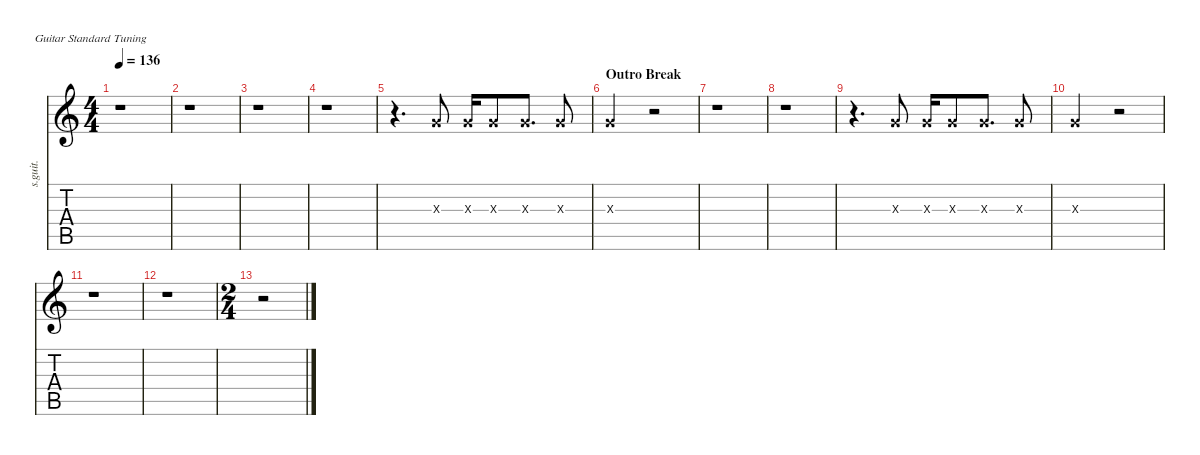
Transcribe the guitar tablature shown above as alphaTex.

\defaultSystemsLayout 4
\hideDynamics
\bracketExtendMode nobrackets
\track ("Corey Taylor (Back  Vocals)" "s.guit.") {instrument baritonesax}
\staff {score tabs}
\tuning (E4 B3 G3 D3 A2 E2)
\displaytranspose 12
\ts (4 4)
\tempo 136
\clef g2
\ks c
r.1{dy ff} |
r.1 |
r.1 |
r.1 |
r.4{d} 0.3{x}.8{lyrics (0 "") lyrics (1 "") lyrics (2 "") lyrics (3 "") lyrics (4 "")} 0.3{x}.16{lyrics (0 "") lyrics (1 "") lyrics (2 "") lyrics (3 "") lyrics (4 "")} 0.3{x}.8{lyrics (0 "") lyrics (1 "") lyrics (2 "") lyrics (3 "") lyrics (4 "")} 0.3{x}.8{d lyrics (0 "") lyrics (1 "") lyrics (2 "") lyrics (3 "") lyrics (4 "")} 0.3{x}.8{lyrics (0 "") lyrics (1 "") lyrics (2 "") lyrics (3 "") lyrics (4 "")} |
\section ("" "Outro Break")
0.3{x}.2{lyrics (0 "") lyrics (1 "") lyrics (2 "") lyrics (3 "") lyrics (4 "")} r.2 |
r.1 |
r.1 |
r.4{d} 0.3{x}.8{lyrics (0 "") lyrics (1 "") lyrics (2 "") lyrics (3 "") lyrics (4 "")} 0.3{x}.16{lyrics (0 "") lyrics (1 "") lyrics (2 "") lyrics (3 "") lyrics (4 "")} 0.3{x}.8{lyrics (0 "") lyrics (1 "") lyrics (2 "") lyrics (3 "") lyrics (4 "")} 0.3{x}.8{d lyrics (0 "") lyrics (1 "") lyrics (2 "") lyrics (3 "") lyrics (4 "")} 0.3{x}.8{lyrics (0 "") lyrics (1 "") lyrics (2 "") lyrics (3 "") lyrics (4 "")} |
0.3{x}.2{lyrics (0 "") lyrics (1 "") lyrics (2 "") lyrics (3 "") lyrics (4 "")} r.2 |
r.1 |
r.1 |
\ts (2 4)
\beaming (8 2 2 2 2)
r.2
